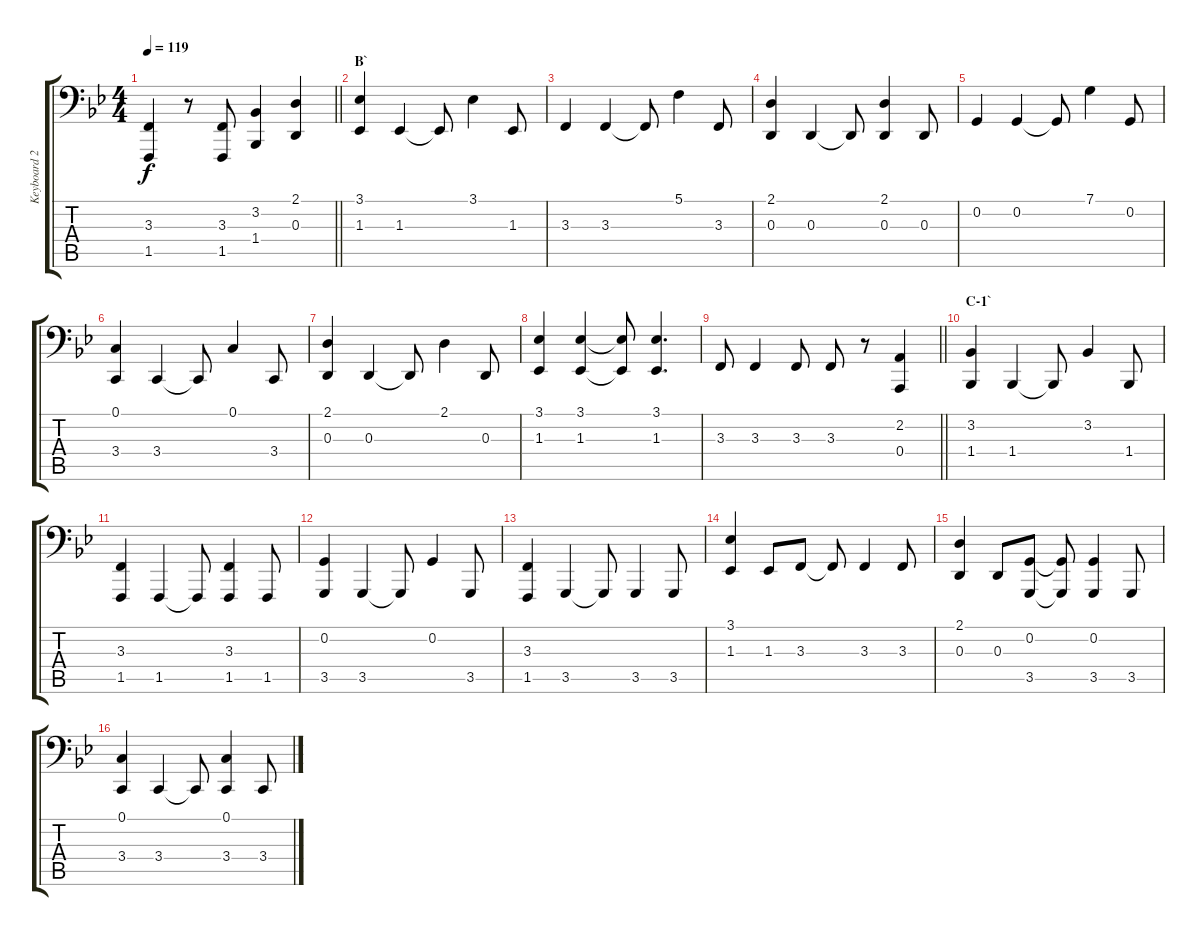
\track ("Keyboard 2" "Keyboard 2") {instrument brightacousticpiano}
\staff {score tabs}
\tuning (C3 G2 D2 A1 E1 B0) {hide}
\ts (4 4)
\tempo 119
\clef f4
\barLineRight lightlight
\ks bb
(3.3 1.5).4{dy f} r.8 (3.3 1.5).8 (3.2 1.4).4 (2.1 0.3).4 |
\section ("" "B`")
(3.1 1.3).4 1.3.4 1.3{t}.8 3.1.4 1.3.8 |
3.3.4 3.3.4 3.3{t}.8 5.1.4 3.3.8 |
(2.1 0.3).4 0.3.4 0.3{t}.8 (2.1 0.3).4 0.3.8 |
0.2.4 0.2.4 0.2{t}.8 7.1.4 0.2.8 |
(0.1 3.4).4 3.4.4 3.4{t}.8 0.1.4 3.4.8 |
(2.1 0.3).4 0.3.4 0.3{t}.8 2.1.4 0.3.8 |
(3.1 1.3).4 (3.1 1.3).4 (3.1{t} 1.3{t}).8 (3.1 1.3).4{d} |
\barLineRight lightlight
3.3.8 3.3.4 3.3.8 3.3.8 r.8 (2.2 0.4).4 |
\section ("" "C-1`")
(3.2 1.4).4 1.4.4 1.4{t}.8 3.2.4 1.4.8 |
(3.3 1.5).4 1.5.4 1.5{t}.8 (3.3 1.5).4 1.5.8 |
(0.2 3.5).4 3.5.4 3.5{t}.8 0.2.4 3.5.8 |
(3.3 1.5).4 3.5.4 3.5{t}.8 3.5.4 3.5.8 |
(3.1 1.3).4 1.3.8 3.3.8 3.3{t}.8 3.3.4 3.3.8 |
(2.1 0.3).4 0.3.8 (0.2 3.5).8 (0.2{t} 3.5{t}).8 (0.2 3.5).4 3.5.8 |
(0.1 3.4).4 3.4.4 3.4{t}.8 (0.1 3.4).4 3.4.8
